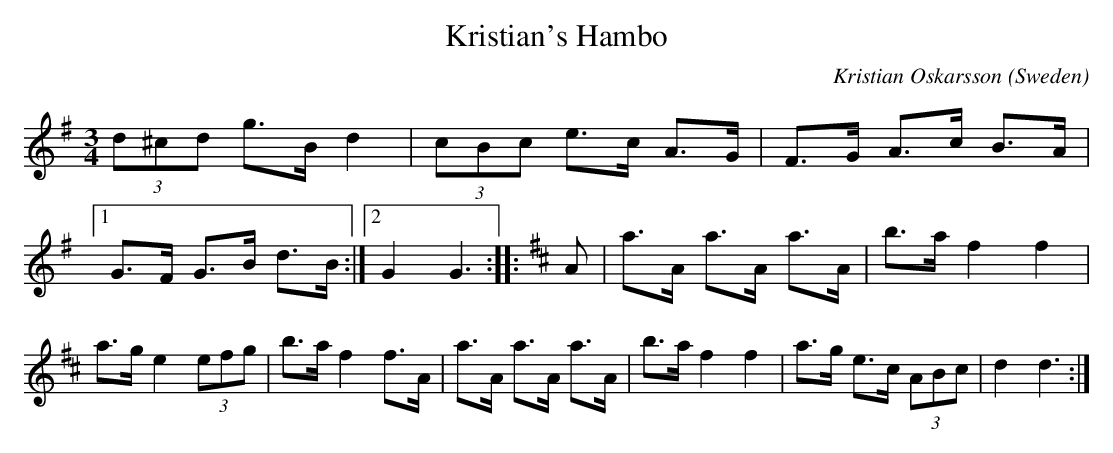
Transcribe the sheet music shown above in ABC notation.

X:1
T:Kristian's Hambo
C:Kristian Oskarsson
M:3/4
O:Sweden
K:G
(3d^cd g>B d2 | (3cBc e>c A>G | \
F>G A>c B>A |1 G>F G>B d>B :|2 G2 G3 ::\
K:D
A | \
a>A a>A a>A | b>a f2 f2 | \
a>g e2 (3efg | b>a f2 f>A |\
a>A a>A a>A | b>a f2 f2 | \
a>g e>c (3ABc | d2 d3 :|
